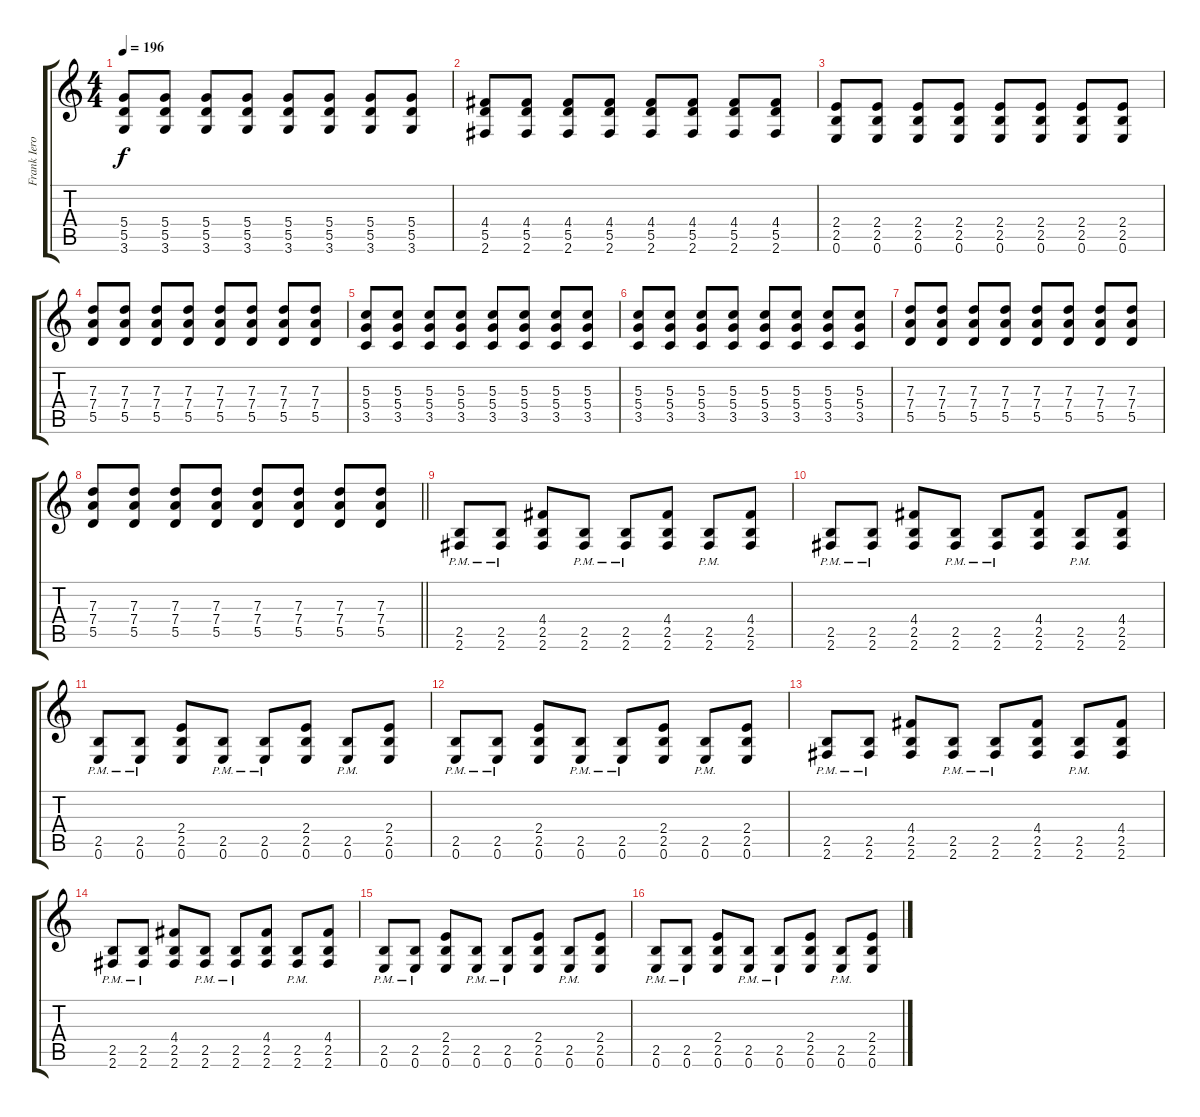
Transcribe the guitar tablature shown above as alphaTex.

\track ("Frank Iero [Rhythm Guitar]" "Frank Iero") {instrument overdrivenguitar}
\staff {score tabs}
\tuning (E4 B3 G3 D3 A2 E2) {hide}
\ts (4 4)
\tempo 196
\clef g2
\ks c
(5.4 5.5 3.6).8{dy f} (5.4 5.5 3.6).8 (5.4 5.5 3.6).8 (5.4 5.5 3.6).8 (5.4 5.5 3.6).8 (5.4 5.5 3.6).8 (5.4 5.5 3.6).8 (5.4 5.5 3.6).8 |
(4.4 5.5 2.6).8 (4.4 5.5 2.6).8 (4.4 5.5 2.6).8 (4.4 5.5 2.6).8 (4.4 5.5 2.6).8 (4.4 5.5 2.6).8 (4.4 5.5 2.6).8 (4.4 5.5 2.6).8 |
(2.4 2.5 0.6).8 (2.4 2.5 0.6).8 (2.4 2.5 0.6).8 (2.4 2.5 0.6).8 (2.4 2.5 0.6).8 (2.4 2.5 0.6).8 (2.4 2.5 0.6).8 (2.4 2.5 0.6).8 |
(7.3 7.4 5.5).8 (7.3 7.4 5.5).8 (7.3 7.4 5.5).8 (7.3 7.4 5.5).8 (7.3 7.4 5.5).8 (7.3 7.4 5.5).8 (7.3 7.4 5.5).8 (7.3 7.4 5.5).8 |
(5.3 5.4 3.5).8 (5.3 5.4 3.5).8 (5.3 5.4 3.5).8 (5.3 5.4 3.5).8 (5.3 5.4 3.5).8 (5.3 5.4 3.5).8 (5.3 5.4 3.5).8 (5.3 5.4 3.5).8 |
(5.3 5.4 3.5).8 (5.3 5.4 3.5).8 (5.3 5.4 3.5).8 (5.3 5.4 3.5).8 (5.3 5.4 3.5).8 (5.3 5.4 3.5).8 (5.3 5.4 3.5).8 (5.3 5.4 3.5).8 |
(7.3 7.4 5.5).8 (7.3 7.4 5.5).8 (7.3 7.4 5.5).8 (7.3 7.4 5.5).8 (7.3 7.4 5.5).8 (7.3 7.4 5.5).8 (7.3 7.4 5.5).8 (7.3 7.4 5.5).8 |
\barLineRight lightlight
(7.3 7.4 5.5).8 (7.3 7.4 5.5).8 (7.3 7.4 5.5).8 (7.3 7.4 5.5).8 (7.3 7.4 5.5).8 (7.3 7.4 5.5).8 (7.3 7.4 5.5).8 (7.3 7.4 5.5).8 |
(2.5{pm} 2.6{pm}).8 (2.5{pm} 2.6{pm}).8 (4.4 2.5 2.6).8 (2.5{pm} 2.6{pm}).8 (2.5{pm} 2.6{pm}).8 (4.4 2.5 2.6).8 (2.5{pm} 2.6{pm}).8 (4.4 2.5 2.6).8 |
(2.5{pm} 2.6{pm}).8 (2.5{pm} 2.6{pm}).8 (4.4 2.5 2.6).8 (2.5{pm} 2.6{pm}).8 (2.5{pm} 2.6{pm}).8 (4.4 2.5 2.6).8 (2.5{pm} 2.6{pm}).8 (4.4 2.5 2.6).8 |
(2.5{pm} 0.6{pm}).8 (2.5{pm} 0.6{pm}).8 (2.4 2.5 0.6).8 (2.5{pm} 0.6{pm}).8 (2.5{pm} 0.6{pm}).8 (2.4 2.5 0.6).8 (2.5{pm} 0.6{pm}).8 (2.4 2.5 0.6).8 |
(2.5{pm} 0.6{pm}).8 (2.5{pm} 0.6{pm}).8 (2.4 2.5 0.6).8 (2.5{pm} 0.6{pm}).8 (2.5{pm} 0.6{pm}).8 (2.4 2.5 0.6).8 (2.5{pm} 0.6{pm}).8 (2.4 2.5 0.6).8 |
(2.5{pm} 2.6{pm}).8 (2.5{pm} 2.6{pm}).8 (4.4 2.5 2.6).8 (2.5{pm} 2.6{pm}).8 (2.5{pm} 2.6{pm}).8 (4.4 2.5 2.6).8 (2.5{pm} 2.6{pm}).8 (4.4 2.5 2.6).8 |
(2.5{pm} 2.6{pm}).8 (2.5{pm} 2.6{pm}).8 (4.4 2.5 2.6).8 (2.5{pm} 2.6{pm}).8 (2.5{pm} 2.6{pm}).8 (4.4 2.5 2.6).8 (2.5{pm} 2.6{pm}).8 (4.4 2.5 2.6).8 |
(2.5{pm} 0.6{pm}).8 (2.5{pm} 0.6{pm}).8 (2.4 2.5 0.6).8 (2.5{pm} 0.6{pm}).8 (2.5{pm} 0.6{pm}).8 (2.4 2.5 0.6).8 (2.5{pm} 0.6{pm}).8 (2.4 2.5 0.6).8 |
(2.5{pm} 0.6{pm}).8 (2.5{pm} 0.6{pm}).8 (2.4 2.5 0.6).8 (2.5{pm} 0.6{pm}).8 (2.5{pm} 0.6{pm}).8 (2.4 2.5 0.6).8 (2.5{pm} 0.6{pm}).8 (2.4 2.5 0.6).8
